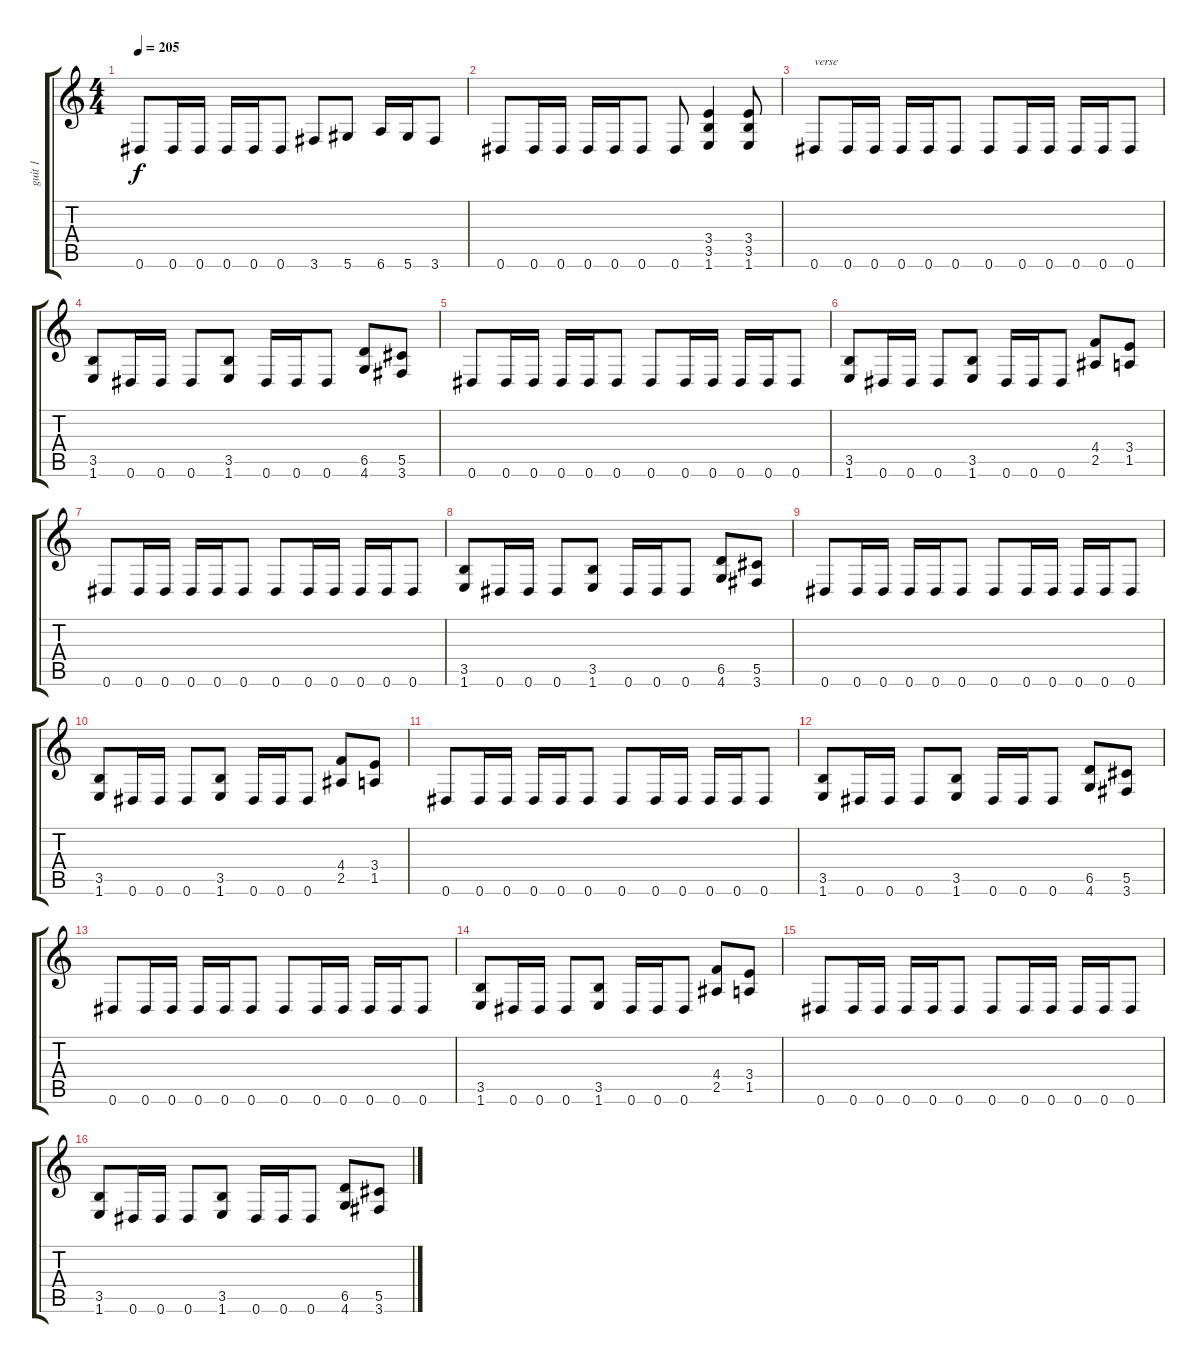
\track ("guit 1" "guit 1") {instrument distortionguitar}
\staff {score tabs}
\tuning (Eb4 Bb3 Gb3 Db3 Ab2 Eb2) {hide}
\ts (4 4)
\tempo 205
\clef g2
\ks c
0.6.8{dy f} 0.6.16 0.6.16 0.6.16 0.6.16 0.6.8 3.6.8 5.6.8 6.6.16 5.6.16 3.6.8 |
0.6.8 0.6.16 0.6.16 0.6.16 0.6.16 0.6.8 0.6.8 (3.4 3.5 1.6).4 (3.4 3.5 1.6).8 |
0.6.8{txt "verse"} 0.6.16 0.6.16 0.6.16 0.6.16 0.6.8 0.6.8 0.6.16 0.6.16 0.6.16 0.6.16 0.6.8 |
(3.5 1.6).8 0.6.16 0.6.16 0.6.8 (3.5 1.6).8 0.6.16 0.6.16 0.6.8 (6.5 4.6).8 (5.5 3.6).8 |
0.6.8 0.6.16 0.6.16 0.6.16 0.6.16 0.6.8 0.6.8 0.6.16 0.6.16 0.6.16 0.6.16 0.6.8 |
(3.5 1.6).8 0.6.16 0.6.16 0.6.8 (3.5 1.6).8 0.6.16 0.6.16 0.6.8 (4.4 2.5).8 (3.4 1.5).8 |
0.6.8 0.6.16 0.6.16 0.6.16 0.6.16 0.6.8 0.6.8 0.6.16 0.6.16 0.6.16 0.6.16 0.6.8 |
(3.5 1.6).8 0.6.16 0.6.16 0.6.8 (3.5 1.6).8 0.6.16 0.6.16 0.6.8 (6.5 4.6).8 (5.5 3.6).8 |
0.6.8 0.6.16 0.6.16 0.6.16 0.6.16 0.6.8 0.6.8 0.6.16 0.6.16 0.6.16 0.6.16 0.6.8 |
(3.5 1.6).8 0.6.16 0.6.16 0.6.8 (3.5 1.6).8 0.6.16 0.6.16 0.6.8 (4.4 2.5).8 (3.4 1.5).8 |
0.6.8 0.6.16 0.6.16 0.6.16 0.6.16 0.6.8 0.6.8 0.6.16 0.6.16 0.6.16 0.6.16 0.6.8 |
(3.5 1.6).8 0.6.16 0.6.16 0.6.8 (3.5 1.6).8 0.6.16 0.6.16 0.6.8 (6.5 4.6).8 (5.5 3.6).8 |
0.6.8 0.6.16 0.6.16 0.6.16 0.6.16 0.6.8 0.6.8 0.6.16 0.6.16 0.6.16 0.6.16 0.6.8 |
(3.5 1.6).8 0.6.16 0.6.16 0.6.8 (3.5 1.6).8 0.6.16 0.6.16 0.6.8 (4.4 2.5).8 (3.4 1.5).8 |
0.6.8 0.6.16 0.6.16 0.6.16 0.6.16 0.6.8 0.6.8 0.6.16 0.6.16 0.6.16 0.6.16 0.6.8 |
(3.5 1.6).8 0.6.16 0.6.16 0.6.8 (3.5 1.6).8 0.6.16 0.6.16 0.6.8 (6.5 4.6).8 (5.5 3.6).8
